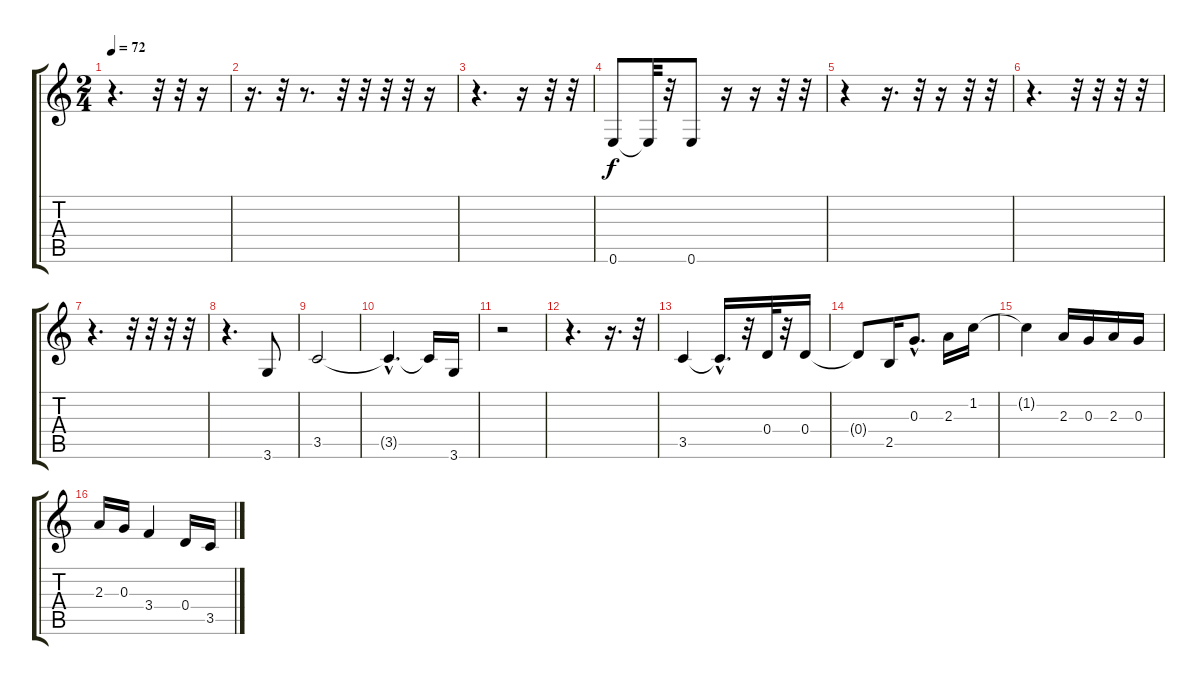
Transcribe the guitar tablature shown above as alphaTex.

\track "" {instrument electricbassfinger}
\staff {score tabs}
\tuning (E4 B3 G3 D3 A2 E2) {hide}
\ts (2 4)
\tempo 72
\clef g2
\ks c
r.4{d dy f} r.32 r.32 r.16 |
r.16{d} r.32 r.8{d} r.32 r.32 r.32 r.32 r.16 |
r.4{d} r.16 r.32 r.32 |
0.6.8 0.6{t}.32 r.32 0.6.8 r.16 r.16 r.32 r.32 |
r.4 r.16{d} r.32 r.16 r.32 r.32 |
r.4{d} r.32 r.32 r.32 r.32 |
r.4{d} r.32 r.32 r.32 r.32 |
r.4{d} 3.6.8 |
3.5.2 |
3.5{hac t}.4{d} 3.5{t}.16 3.6.16 |
r.2 |
r.4{d} r.16{d} r.32 |
3.5.4 3.5{hac t}.16{d} r.32 0.4.32 r.32 0.4.16 |
0.4{t}.8 2.5.16 0.3{hac}.8{d} 2.3.16 1.2.16 |
1.2{t}.4 2.3.16 0.3.16 2.3.16 0.3.16 |
2.3.16 0.3.16 3.4.4 0.4.16 3.5.16
